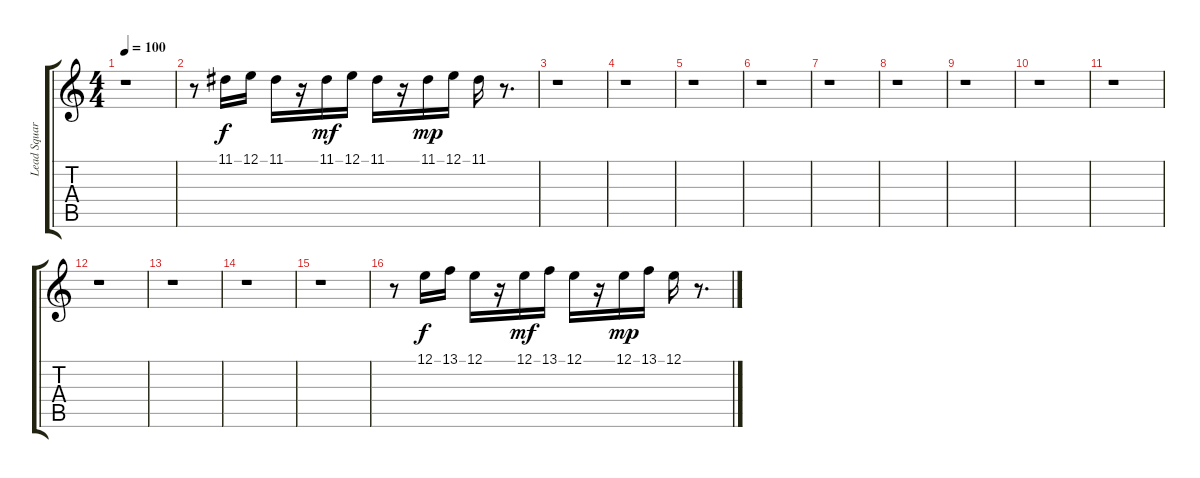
\track ("Lead Square" "Lead Squar") {instrument lead1square}
\staff {score tabs}
\tuning (E4 B3 G3 D3 A2 E2) {hide}
\ts (4 4)
\tempo 100
\clef g2
\ks c
r.1{dy mp} |
r.8 11.1.16{dy f} 12.1.16 11.1.16 r.16 11.1.16{dy mf} 12.1.16 11.1.16 r.16 11.1.16{dy mp} 12.1.16 11.1.16 r.8{d} |
r.1 |
r.1 |
r.1 |
r.1 |
r.1 |
r.1 |
r.1 |
r.1 |
r.1 |
r.1 |
r.1 |
r.1 |
r.1 |
r.8 12.1.16{dy f} 13.1.16 12.1.16 r.16 12.1.16{dy mf} 13.1.16 12.1.16 r.16 12.1.16{dy mp} 13.1.16 12.1.16 r.8{d}
